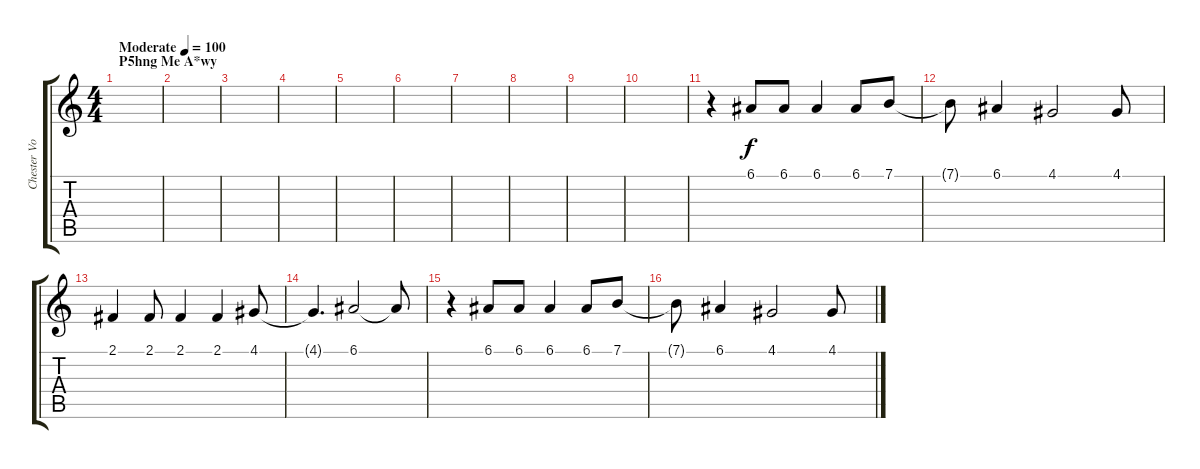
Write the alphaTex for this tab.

\track ("Chester Vocals" "Chester Vo") {instrument harmonica}
\staff {score tabs}
\tuning (E4 B3 G3 D3 A2 E2) {hide}
\ts (4 4)
\section ("" "P5hng Me A*wy")
\tempo (100 "Moderate")
\clef g2
\ks c
|
|
|
|
|
|
|
|
|
|
r.4 6.1.8 6.1.8 6.1.4 6.1.8 7.1.8 |
7.1{t}.8 6.1.4 4.1.2 4.1.8 |
2.1.4 2.1.8 2.1.4 2.1.4 4.1.8 |
4.1{t}.4{d} 6.1.2 6.1{t}.8 |
r.4 6.1.8 6.1.8 6.1.4 6.1.8 7.1.8 |
7.1{t}.8 6.1.4 4.1.2 4.1.8
